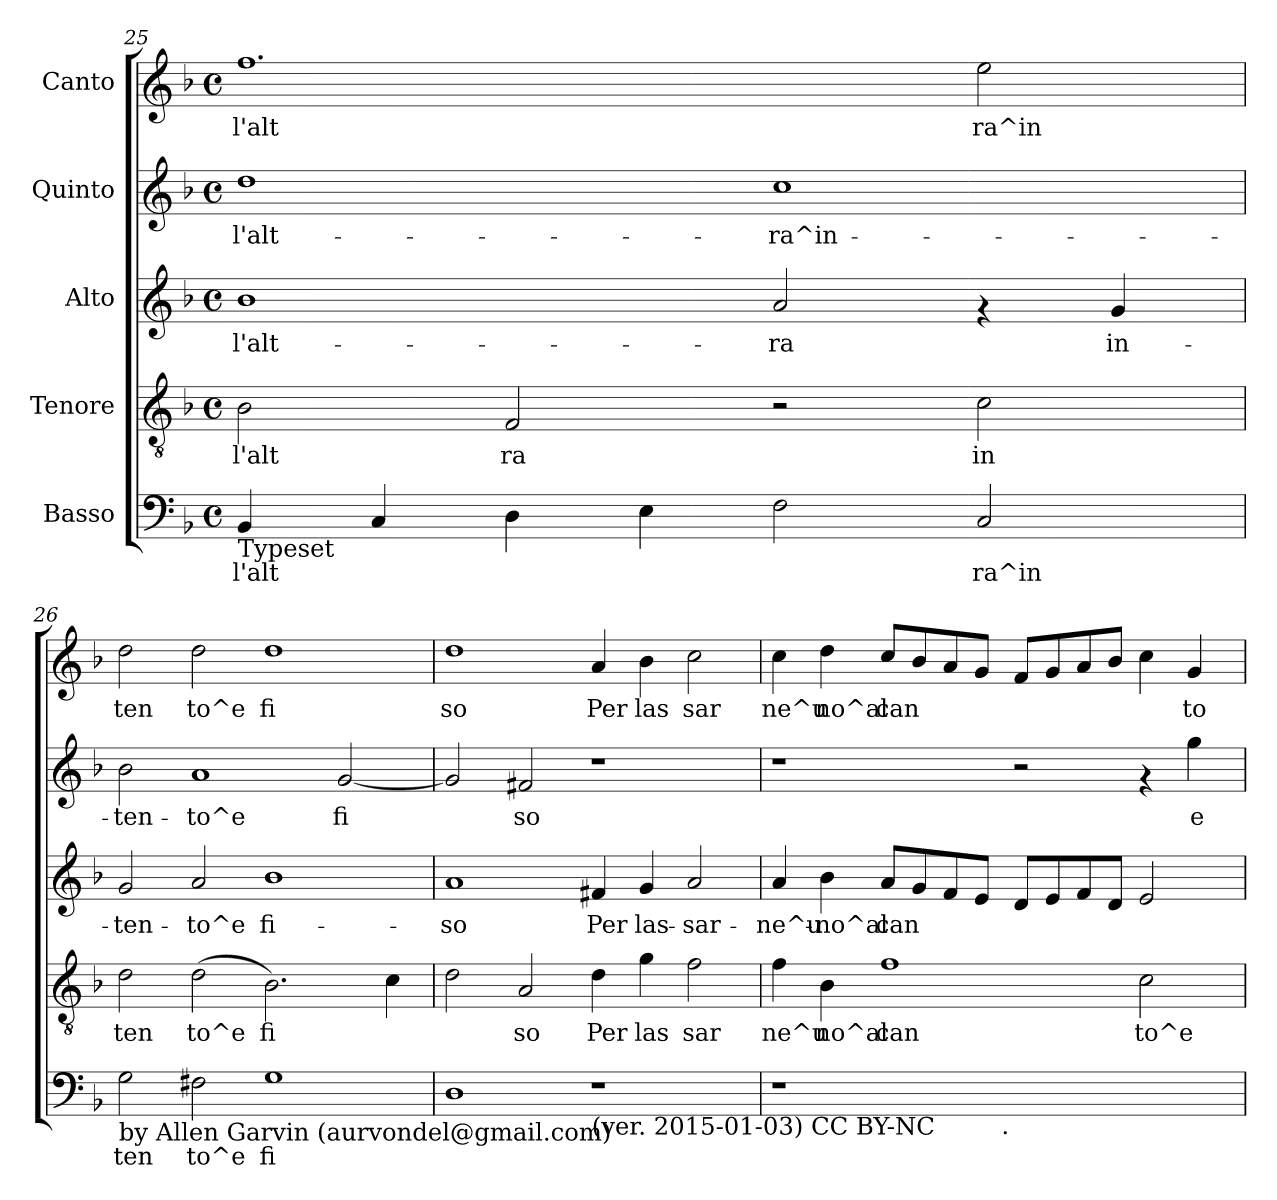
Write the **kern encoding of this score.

**kern	**text	**kern	**text	**kern	**text	**kern	**text	**kern	**text
*part5	*part5	*part4	*part4	*part3	*part3	*part2	*part2	*part1	*part1
*staff5	*staff5	*staff4	*staff4	*staff3	*staff3	*staff2	*staff2	*staff1	*staff1
*I"Basso	*	*I"Tenore	*	*I"Alto	*	*I"Quinto	*	*I"Canto	*
*clefF4	*	*clefGv2	*	*clefG2	*	*clefG2	*	*clefG2	*
*k[b-]	*	*k[b-]	*	*k[b-]	*	*k[b-]	*	*k[b-]	*
*F:	*	*F:	*	*F:	*	*F:	*	*F:	*
*M4/4	*	*M4/4	*	*M4/4	*	*M4/4	*	*M4/4	*
*met(c)	*	*met(c)	*	*met(c)	*	*met(c)	*	*met(c)	*
=25	=25	=25	=25	=25	=25	=25	=25	=25	=25
!LO:TX:b:t=Typeset	!	!	!	!	!	!	!	!	!
!	!LO:LY:b:cj	!	!LO:LY:b:cj	!	!LO:LY:b:cj	!	!LO:LY:b:cj	!	!LO:LY:b:cj
4BB-/	l'alt	2B-\	l'alt	1b-	l'alt-	1dd	l'alt-	1.ff	l'alt
!	!LO:LY:b:cj	!	!	!	!	!	!	!	!
4C/	.	.	.	.	.	.	.	.	.
!	!LO:LY:b:cj	!	!LO:LY:b:cj	!	!	!	!	!	!
4D\	.	2F/	ra	.	.	.	.	.	.
!	!LO:LY:b:cj	!	!	!	!	!	!	!	!
4E\	.	.	.	.	.	.	.	.	.
!	!LO:LY:b:cj	!	!	!	!LO:LY:b:cj	!	!LO:LY:b:cj	!	!
2F\	.	2r	.	2a/	-ra	1cc	-ra^in-	.	.
!	!LO:LY:b:cj	!	!LO:LY:b:cj	!	!	!	!	!	!LO:LY:b:cj
2C/	ra^in	2c\	in	4rf	.	.	.	2ee\	ra^in
!	!	!	!	!	!LO:LY:b:cj	!	!	!	!
.	.	.	.	4g/	in-	.	.	.	.
=26	=26	=26	=26	=26	=26	=26	=26	=26	=26
!LO:TX:b:t=by Allen Garvin (aurvondel@gmail.com)	!	!	!	!	!	!	!	!	!
!	!LO:LY:b:cj	!	!LO:LY:b:cj	!	!LO:LY:b:cj	!	!LO:LY:b:cj	!	!LO:LY:b:cj
2G\	ten	2d\	ten	2g/	-ten-	2b-\	-ten-	2dd\	ten
!	!LO:LY:b:cj	!	!LO:LY:b:cj	!	!LO:LY:b:cj	!	!LO:LY:b:cj	!	!LO:LY:b:cj
2F#X\	to^e	(<2d\	to^e	2a/	-to^e	1a	-to^e	2dd\	to^e
!	!LO:LY:b:cj	!	!LO:LY:b:cj	!	!LO:LY:b:cj	!	!	!	!LO:LY:b:cj
1G	fi	2.B-\)	fi	1b-	fi-	.	.	1dd	fi
!	!	!	!	!	!	!	!LO:LY:b:cj	!	!
.	.	.	.	.	.	[<2g/	fi-	.	.
!	!	!	!LO:LY:b:cj	!	!	!	!	!	!
.	.	4c\	.	.	.	.	.	.	.
=27	=27	=27	=27	=27	=27	=27	=27	=27	=27
!	!	!	!LO:LY:b:cj	!	!LO:LY:b:cj	!	!LO:LY:b:cj	!	!LO:LY:b:cj
1D	.	2d\	.	1a	-so	2g/]	--	1dd	so
!	!	!	!LO:LY:b:cj	!	!	!	!LO:LY:b:cj	!	!
.	.	2A/	so	.	.	2f#X/	-so	.	.
!LO:TX:b:t=(ver. 2015-01-03) CC BY-NC	!	!	!	!	!	!	!	!	!
!	!	!	!LO:LY:b:cj	!	!LO:LY:b:cj	!	!	!	!LO:LY:b:cj
1r	.	4d\	Per	4f#X/	Per	1r	.	4a/	Per
!	!	!	!LO:LY:b:cj	!	!LO:LY:b:cj	!	!	!	!LO:LY:b:cj
.	.	4g\	las	4g/	las-	.	.	4b-\	las
!	!	!	!LO:LY:b:cj	!	!LO:LY:b:cj	!	!	!	!LO:LY:b:cj
.	.	2f\	sar	2a/	-sar-	.	.	2cc\	sar
=28	=28	=28	=28	=28	=28	=28	=28	=28	=28
!	!	!	!LO:LY:b:cj	!	!LO:LY:b:cj	!	!	!	!LO:LY:b:cj
*^	*	*	*	*	*	*	*	*	*
1r	2ryy	.	4f\	ne^u	4a/	-ne^u-	1r	.	4cc\	ne^u
!	!	!	!	!LO:LY:b:cj	!	!LO:LY:b:cj	!	!	!	!LO:LY:b:cj
.	.	.	4B-\	no^al	4b-\	-no^al	.	.	4dd\	no^al
!	!	!	!	!LO:LY:b:cj	!	!LO:LY:b:cj	!	!	!	!LO:LY:b:cj
.	4...ryy	.	1f	can	8a/L	can-	.	.	8cc/L	can
!	!	!	!	!	!	!LO:LY:b:cj	!	!	!	!LO:LY:b:cj
.	.	.	.	.	8g/	--	.	.	8b-/	.
!	!	!	!	!	!	!LO:LY:b:cj	!	!	!	!LO:LY:b:cj
.	.	.	.	.	8f/	--	.	.	8a/	.
!	!	!	!	!	!	!LO:LY:b:cj	!	!	!	!LO:LY:b:cj
.	.	.	.	.	8e/J	--	.	.	8g/J	.
!	!LO:TX:b:t=.	!	!	!	!	!	!	!	!	!
.	1ryy	.	.	.	.	.	.	.	.	.
!	!	!	!	!	!	!LO:LY:b:cj	!	!	!	!LO:LY:b:cj
1ryy	.	.	.	.	8d/L	--	2r	.	8f/L	.
!	!	!	!	!	!	!LO:LY:b:cj	!	!	!	!LO:LY:b:cj
.	.	.	.	.	8e/	--	.	.	8g/	.
!	!	!	!	!	!	!LO:LY:b:cj	!	!	!	!LO:LY:b:cj
.	.	.	.	.	8f/	--	.	.	8a/	.
!	!	!	!	!	!	!LO:LY:b:cj	!	!	!	!LO:LY:b:cj
.	.	.	.	.	8d/J	--	.	.	8b-/J	.
!	!	!	!	!LO:LY:b:cj	!	!LO:LY:b:cj	!	!	!	!LO:LY:b:cj
.	.	.	2c\	to^e	2e/	--	4rf	.	4cc\	.
!	!	!	!	!	!	!	!	!LO:LY:b:cj	!	!LO:LY:b:cj
.	.	.	.	.	.	.	4gg\	e	4g/	to
.	32ryy	.	.	.	.	.	.	.	.	.
*v	*v	*	*	*	*	*	*	*	*	*
=	=	=	=	=	=	=	=	=	=
*-	*-	*-	*-	*-	*-	*-	*-	*-	*-
